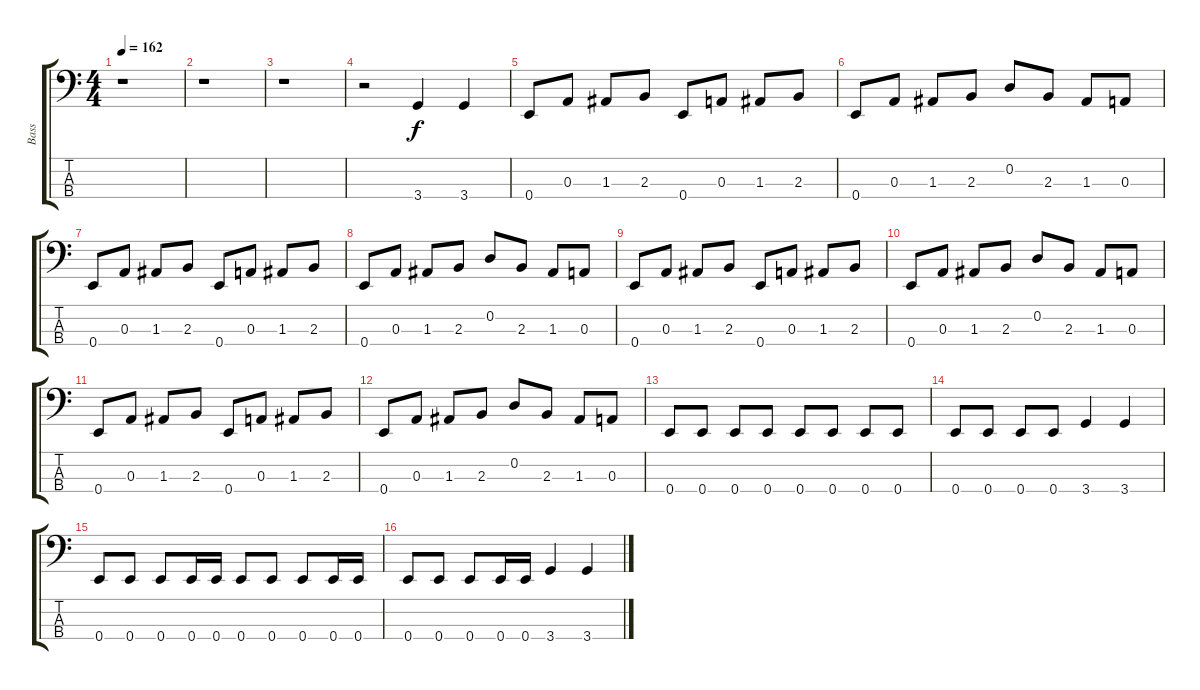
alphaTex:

\track ("Bass" "Bass") {instrument electricbassfinger}
\staff {score tabs}
\tuning (G2 D2 A1 E1) {hide}
\ts (4 4)
\tempo 162
\clef f4
\ks c
r.1{dy f instrument electricbassfinger} |
r.1 |
r.1 |
r.2 3.4.4 3.4.4 |
0.4.8 0.3.8 1.3.8 2.3.8 0.4.8 0.3.8 1.3.8 2.3.8 |
0.4.8 0.3.8 1.3.8 2.3.8 0.2.8 2.3.8 1.3.8 0.3.8 |
0.4.8 0.3.8 1.3.8 2.3.8 0.4.8 0.3.8 1.3.8 2.3.8 |
0.4.8 0.3.8 1.3.8 2.3.8 0.2.8 2.3.8 1.3.8 0.3.8 |
0.4.8 0.3.8 1.3.8 2.3.8 0.4.8 0.3.8 1.3.8 2.3.8 |
0.4.8 0.3.8 1.3.8 2.3.8 0.2.8 2.3.8 1.3.8 0.3.8 |
0.4.8 0.3.8 1.3.8 2.3.8 0.4.8 0.3.8 1.3.8 2.3.8 |
0.4.8 0.3.8 1.3.8 2.3.8 0.2.8 2.3.8 1.3.8 0.3.8 |
0.4.8 0.4.8 0.4.8 0.4.8 0.4.8 0.4.8 0.4.8 0.4.8 |
0.4.8 0.4.8 0.4.8 0.4.8 3.4.4 3.4.4 |
0.4.8 0.4.8 0.4.8 0.4.16 0.4.16 0.4.8 0.4.8 0.4.8 0.4.16 0.4.16 |
0.4.8 0.4.8 0.4.8 0.4.16 0.4.16 3.4.4 3.4.4
